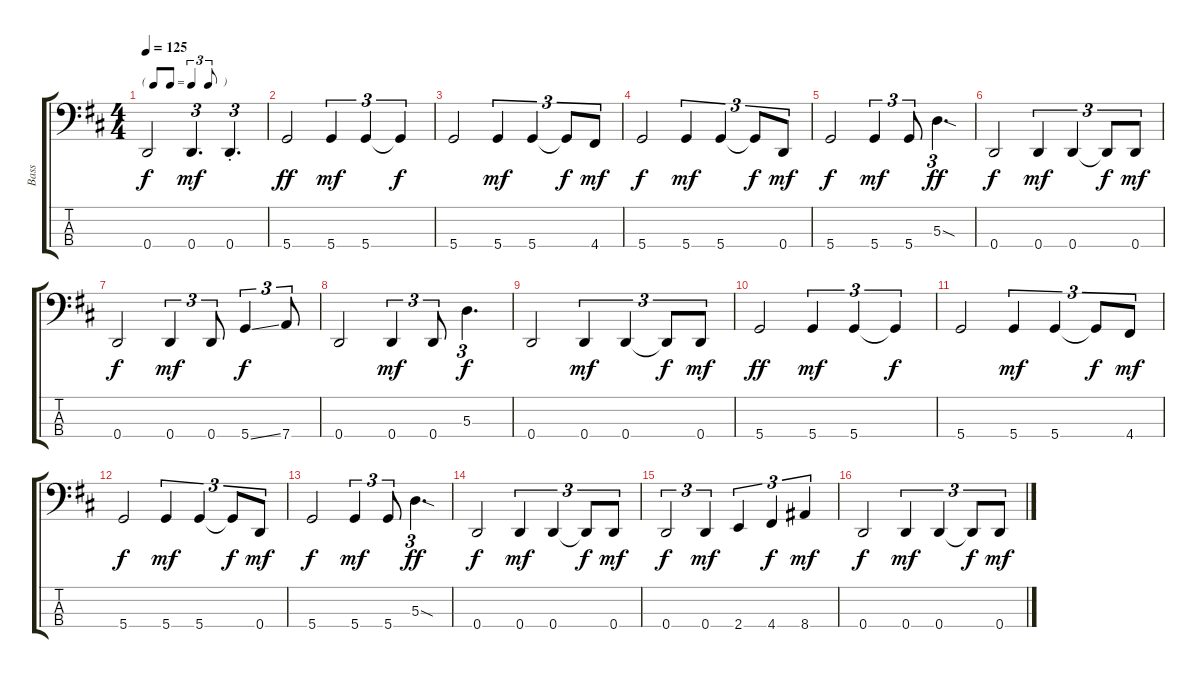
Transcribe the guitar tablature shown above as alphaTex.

\track ("Bass" "Bass") {instrument fretlessbass}
\staff {score tabs}
\tuning (G2 D2 A1 D1) {hide}
\ts (4 4)
\tf triplet8th
\tempo 125
\clef f4
\ks d
0.4.2{dy f} 0.4.4{d tu (3 2) dy mf} 0.4{st}.4{d tu (3 2)} |
5.4.2{dy ff} 5.4.4{tu (3 2) dy mf} 5.4.4{tu (3 2)} 5.4{t}.4{tu (3 2) dy f} |
5.4.2 5.4.4{tu (3 2) dy mf} 5.4.4{tu (3 2)} 5.4{t}.8{tu (3 2) dy f} 4.4.8{tu (3 2) dy mf} |
5.4.2{dy f} 5.4.4{tu (3 2) dy mf} 5.4.4{tu (3 2)} 5.4{t}.8{tu (3 2) dy f} 0.4.8{tu (3 2) dy mf} |
5.4.2{dy f} 5.4.4{tu (3 2) dy mf} 5.4.8{tu (3 2)} 5.3{sod}.4{d tu (3 2) dy ff} |
0.4.2{dy f} 0.4.4{tu (3 2) dy mf} 0.4.4{tu (3 2)} 0.4{t}.8{tu (3 2) dy f} 0.4.8{tu (3 2) dy mf} |
0.4.2{dy f} 0.4.4{tu (3 2) dy mf} 0.4.8{tu (3 2)} 5.4{ss}.4{tu (3 2) dy f} 7.4.8{tu (3 2)} |
0.4.2 0.4.4{tu (3 2) dy mf} 0.4.8{tu (3 2)} 5.3.4{d tu (3 2) dy f} |
0.4.2 0.4.4{tu (3 2) dy mf} 0.4.4{tu (3 2)} 0.4{t}.8{tu (3 2) dy f} 0.4.8{tu (3 2) dy mf} |
5.4.2{dy ff} 5.4.4{tu (3 2) dy mf} 5.4.4{tu (3 2)} 5.4{t}.4{tu (3 2) dy f} |
5.4.2 5.4.4{tu (3 2) dy mf} 5.4.4{tu (3 2)} 5.4{t}.8{tu (3 2) dy f} 4.4.8{tu (3 2) dy mf} |
5.4.2{dy f} 5.4.4{tu (3 2) dy mf} 5.4.4{tu (3 2)} 5.4{t}.8{tu (3 2) dy f} 0.4.8{tu (3 2) dy mf} |
5.4.2{dy f} 5.4.4{tu (3 2) dy mf} 5.4.8{tu (3 2)} 5.3{sod}.4{d tu (3 2) dy ff} |
0.4.2{dy f} 0.4.4{tu (3 2) dy mf} 0.4.4{tu (3 2)} 0.4{t}.8{tu (3 2) dy f} 0.4.8{tu (3 2) dy mf} |
0.4.2{tu (3 2) dy f} 0.4.4{tu (3 2) dy mf} 2.4.4{tu (3 2)} 4.4.4{tu (3 2) dy f} 8.4.4{tu (3 2) dy mf} |
0.4.2{dy f} 0.4.4{tu (3 2) dy mf} 0.4.4{tu (3 2)} 0.4{t}.8{tu (3 2) dy f} 0.4.8{tu (3 2) dy mf}
